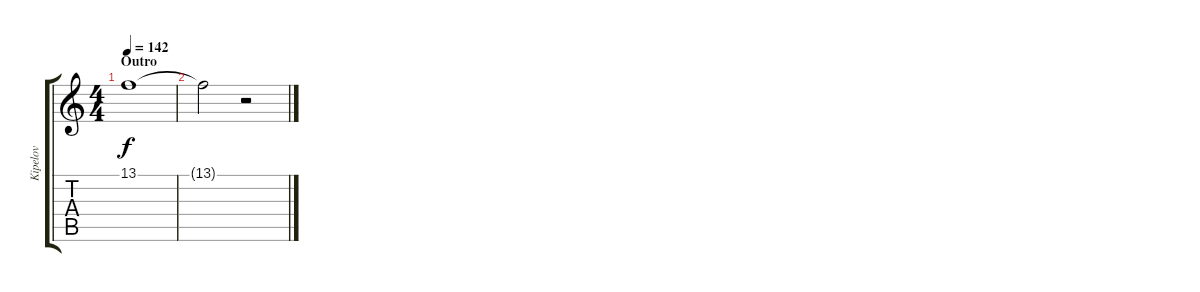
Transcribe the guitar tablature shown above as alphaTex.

\track ("Kipelov" "Kipelov") {instrument tenorsax}
\staff {score tabs}
\tuning (E4 B3 G3 D3 A2 E2) {hide}
\ts (4 4)
\section ("" "Outro")
\tempo 142
\clef g2
\ks c
13.1.1{dy f} |
13.1{t}.2 r.2
